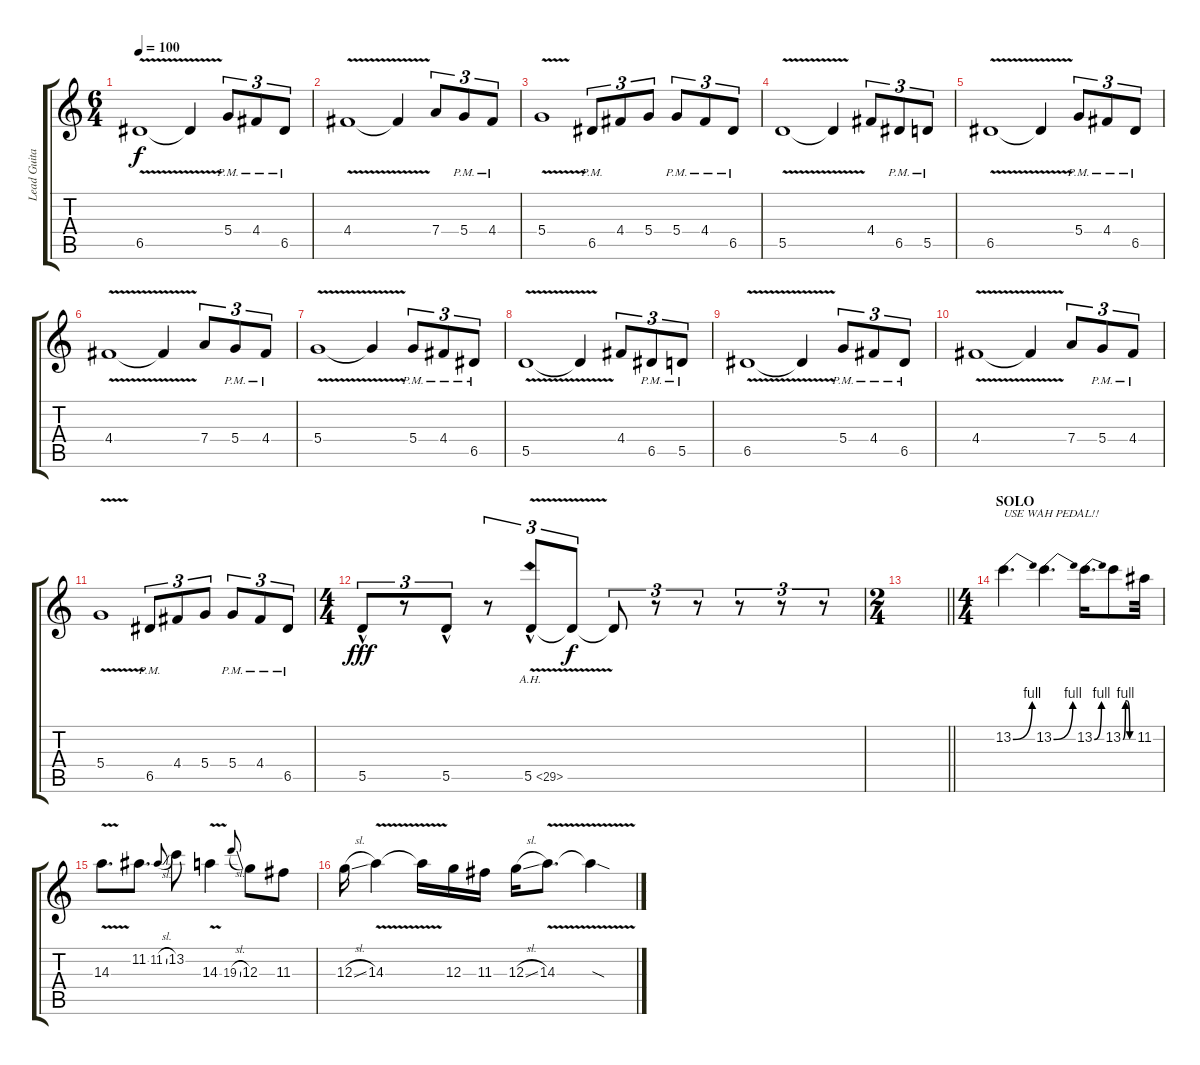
\track ("Lead Guitar" "Lead Guita") {instrument distortionguitar}
\staff {score tabs}
\tuning (E4 B3 G3 D3 A2 D2) {hide}
\ts (6 4)
\tempo 100
\clef g2
\ks c
6.5{v}.1{dy f} 6.5{t}.4 5.4{pm}.8{tu (3 2)} 4.4{pm}.8{tu (3 2)} 6.5{pm}.8{tu (3 2)} |
4.4{v}.1 4.4{t}.4 7.4.8{tu (3 2)} 5.4{pm}.8{tu (3 2)} 4.4{pm}.8{tu (3 2)} |
5.4{v}.1 6.5{pm}.8{tu (3 2)} 4.4.8{tu (3 2)} 5.4.8{tu (3 2)} 5.4{pm}.8{tu (3 2)} 4.4{pm}.8{tu (3 2)} 6.5{pm}.8{tu (3 2)} |
5.5{v}.1 5.5{t}.4 4.4.8{tu (3 2)} 6.5{pm}.8{tu (3 2)} 5.5{pm}.8{tu (3 2)} |
6.5{v}.1 6.5{t}.4 5.4{pm}.8{tu (3 2)} 4.4{pm}.8{tu (3 2)} 6.5{pm}.8{tu (3 2)} |
4.4{v}.1 4.4{t}.4 7.4.8{tu (3 2)} 5.4{pm}.8{tu (3 2)} 4.4{pm}.8{tu (3 2)} |
5.4{v}.1 5.4{t}.4 5.4{pm}.8{tu (3 2)} 4.4{pm}.8{tu (3 2)} 6.5{pm}.8{tu (3 2)} |
5.5{v}.1 5.5{t}.4 4.4.8{tu (3 2)} 6.5{pm}.8{tu (3 2)} 5.5{pm}.8{tu (3 2)} |
6.5{v}.1 6.5{t}.4 5.4{pm}.8{tu (3 2)} 4.4{pm}.8{tu (3 2)} 6.5{pm}.8{tu (3 2)} |
4.4{v}.1 4.4{t}.4 7.4.8{tu (3 2)} 5.4{pm}.8{tu (3 2)} 4.4{pm}.8{tu (3 2)} |
5.4{v}.1 6.5{pm}.8{tu (3 2)} 4.4.8{tu (3 2)} 5.4.8{tu (3 2)} 5.4{pm}.8{tu (3 2)} 4.4{pm}.8{tu (3 2)} 6.5{pm}.8{tu (3 2)} |
\ts (4 4)
5.5{hac}.8{tu (3 2) dy fff} r.8{tu (3 2)} 5.5{hac}.8{tu (3 2)} r.8{tu (3 2)} 5.5{ah 24 v hac}.8{tu (3 2)} 5.5{t}.8{tu (3 2) dy f} 5.5{t}.8{tu (3 2)} r.8{tu (3 2)} r.8{tu (3 2)} r.8{tu (3 2)} r.8{tu (3 2)} r.8{tu (3 2)} |
\ts (2 4)
\barLineRight lightlight
|
\ts (4 4)
\section ("" "SOLO")
13.2{be (bend 0 0 60 4)}.4{d txt "USE WAH PEDAL!!" volume 16 instrument distortionguitar} 13.2{be (bend 0 0 60 4)}.4{d} 13.2{be (bend 0 0 60 4)}.16{d} 13.2{be (custom 0 0 15 4 25 4 40 0 45 0 60 0)}.8 11.2.32 |
14.3{v}.8{d} 11.2.8{d} 11.2{sl}.8{gr onbeat} 13.2.8 14.3{v}.4 19.3{sl}.8{gr onbeat} 12.3.8 11.3.8 |
12.3{sl}.16 14.3{v}.4 14.3{t}.16 12.3.16 11.3.16 12.3{sl}.16 14.3{v}.8{d} 14.3{sod t}.4
